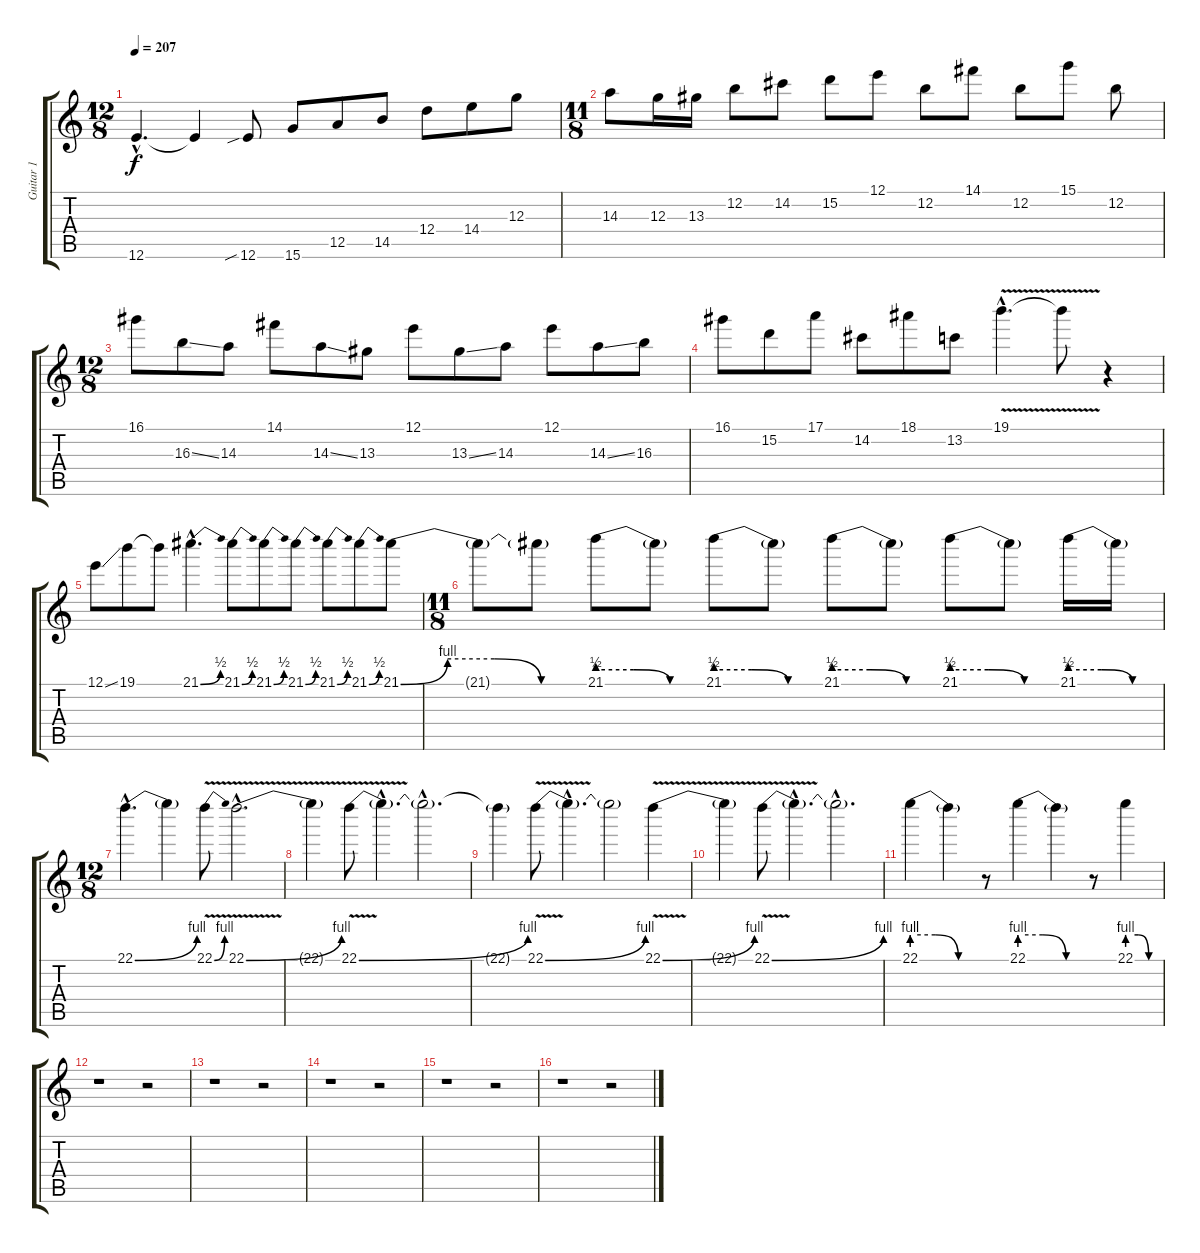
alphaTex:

\track ("Guitar 1" "Guitar 1") {instrument distortionguitar}
\staff {score tabs}
\tuning (E4 B3 G3 D3 A2 E2) {hide}
\ts (12 8)
\tempo 207
\clef g2
\ks c
12.6{hac}.4{d dy f} 12.6{t}.4 12.6{sib}.8 15.6.8 12.5.8 14.5.8 12.4.8 14.4.8 12.3.8 |
\ts (11 8)
14.3.8 12.3.16 13.3.16 12.2.8 14.2.8 15.2.8 12.1.8 12.2.8 14.1.8 12.2.8 15.1.8 12.2.8 |
\ts (12 8)
16.1.8 16.3{ss}.8 14.3.8 14.1.8 14.3{ss}.8 13.3.8 12.1.8 13.3{ss}.8 14.3.8 12.1.8 14.3{ss}.8 16.3.8 |
16.1.8 15.2.8 17.1.8 14.2.8 18.1.8 13.2.8 19.1{v hac}.4{d} 19.1{t}.8 r.4 |
12.1{ss}.8 19.1.8 19.1{t}.8 21.1{be (bend 0 0 60 2) hac}.4{d} 21.1{be (bend 0 0 60 2)}.8 21.1{be (bend 0 0 60 2)}.8 21.1{be (bend 0 0 60 2)}.8 21.1{be (bend 0 0 60 2)}.8 21.1{be (bend 0 0 60 2)}.8 21.1{be (custom 0 0 15 4 30 4 45 0 60 0)}.8 |
\ts (11 8)
21.1{t}.8 21.1{t}.8 21.1{be (custom 0 2 20 2 40 0 60 0)}.8 21.1{t}.8 21.1{be (custom 0 2 20 2 40 0 60 0)}.8 21.1{t}.8 21.1{be (custom 0 2 20 2 40 0 60 0)}.8 21.1{t}.8 21.1{be (custom 0 2 20 2 40 0 60 0)}.8 21.1{t}.8 21.1{be (custom 0 2 20 2 40 0 60 0)}.16 21.1{t}.16 |
\ts (12 8)
22.1{be (bend 0 0 60 4) hac}.4{d} 22.1{t}.4 22.1{be (bend 0 0 60 4) v}.8 22.1{be (bend 0 0 60 4) v hac}.2{d} |
22.1{t}.4 22.1{be (bend 0 0 60 4) v}.8 22.1{hac t}.4{d} 22.1{hac t}.2{d} |
22.1{t}.4 22.1{be (bend 0 0 60 4) v}.8 22.1{hac t}.4{d} 22.1{t}.2 22.1{be (bend 0 0 60 4) v}.4 |
22.1{t}.4 22.1{be (bend 0 0 60 4) v}.8 22.1{hac t}.4{d} 22.1{hac t}.2{d} |
22.1{be (custom 0 4 20 4 40 0 60 0)}.4 22.1{t}.4 r.8 22.1{be (custom 0 4 20 4 40 0 60 0)}.4{volume 7} 22.1{t}.4 r.8 22.1{be (custom 0 4 20 4 40 0 60 0)}.4{volume 3} |
r.1 r.2 |
r.1 r.2 |
r.1 r.2 |
r.1 r.2 |
r.1 r.2
